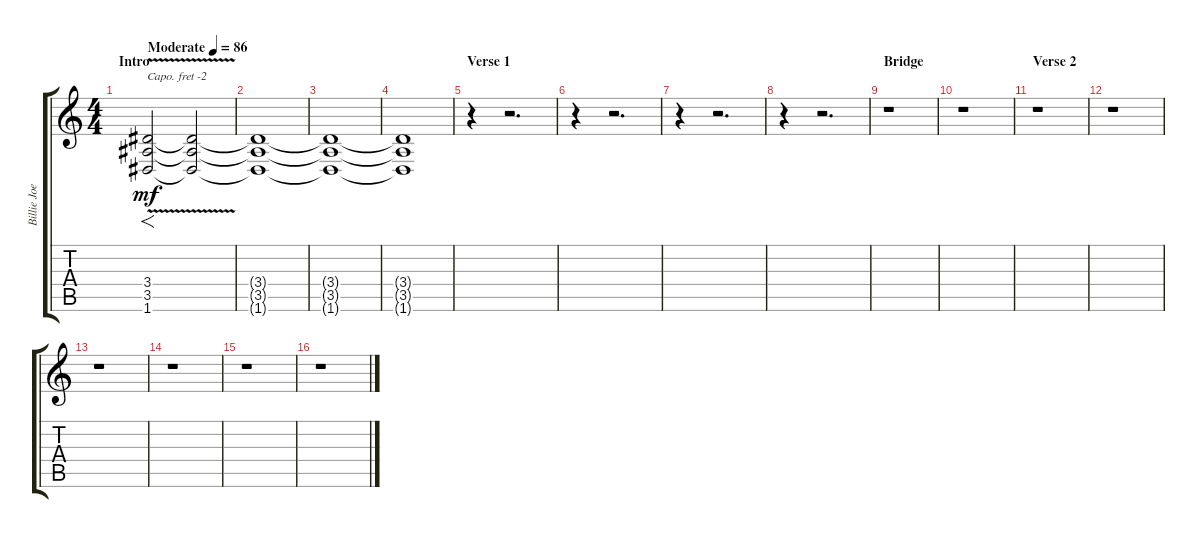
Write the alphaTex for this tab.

\track ("Billie Joe Armstrong (Heavy Guitar)" "Billie Joe") {instrument distortionguitar}
\staff {score tabs}
\capo -2
\tuning (E4 B3 G3 D3 A2 E2) {hide}
\ts (4 4)
\section ("" "Intro")
\tempo (86 "Moderate")
\clef g2
\ks c
(3.4 3.5 1.6{v}).2{f dy mf instrument distortionguitar} (3.4{t} 3.5{t} 1.6{t}).2 |
(3.4{t} 3.5{t} 1.6{t}).1 |
(3.4{t} 3.5{t} 1.6{t}).1 |
(3.4{t} 3.5{t} 1.6{t}).1 |
\section ("" "Verse 1")
r.4 r.2{d} |
r.4 r.2{d} |
r.4 r.2{d} |
r.4 r.2{d} |
\section ("" "Bridge")
r.1 |
r.1 |
\section ("" "Verse 2")
r.1 |
r.1 |
r.1 |
r.1 |
r.1 |
r.1
